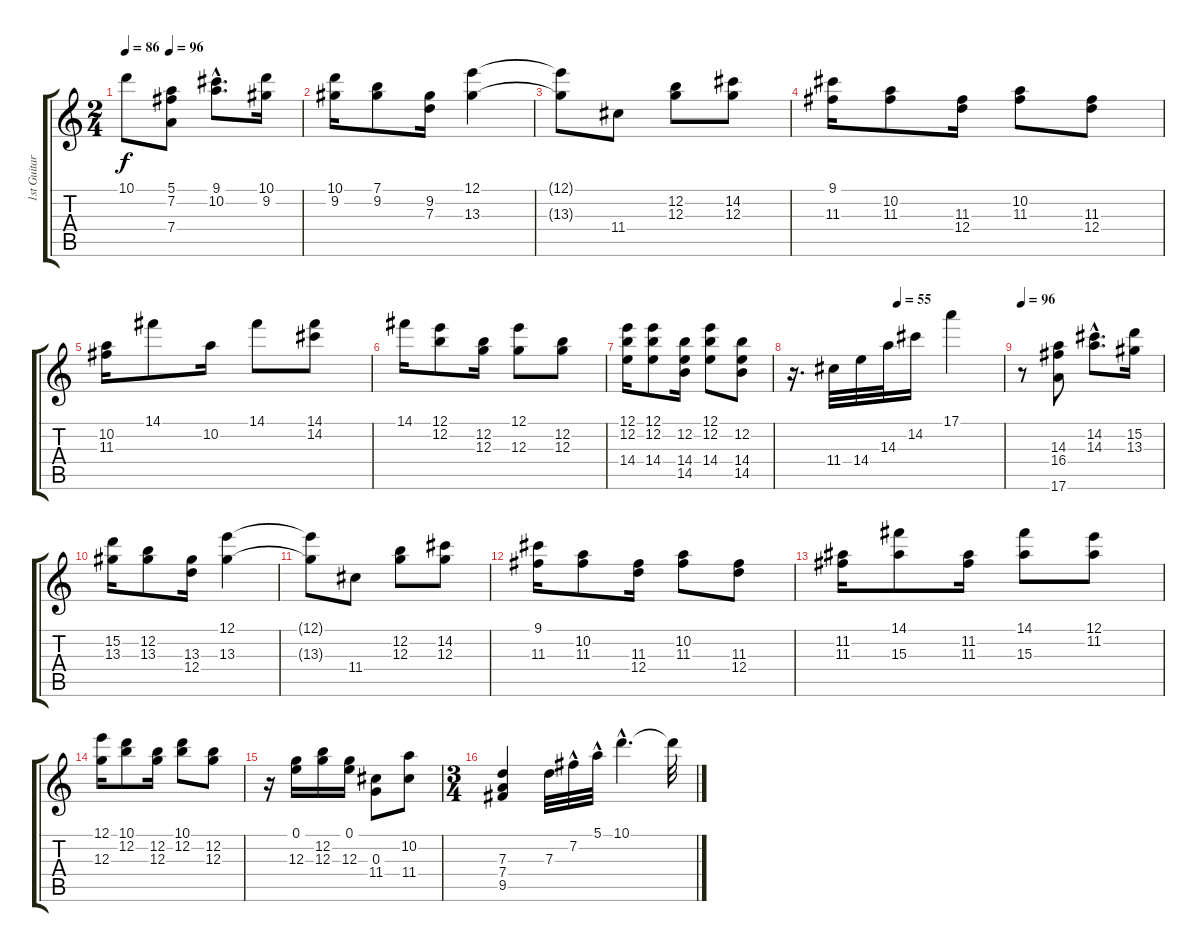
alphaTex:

\track ("1st Guitar" "1st Guitar") {instrument acousticguitarnylon}
\staff {score tabs}
\tuning (E4 B3 G3 D3 A2 E2) {hide}
\ts (2 4)
\tempo 86
\tempo (96 0.25)
\clef g2
\ks c
10.1{t}.8{dy f} (5.1 7.2 7.4).8 (9.1{hac} 10.2{hac}).8{d} (10.1 9.2).16 |
(10.1 9.2).16 (7.1 9.2).8 (9.2 7.3).16 (12.1 13.3).4 |
(12.1{t} 13.3{t}).8 11.4.8 (12.2 12.3).8 (14.2 12.3).8 |
(9.1 11.3).16 (10.2 11.3).8 (11.3 12.4).16 (10.2 11.3).8 (11.3 12.4).8 |
(10.2 11.3).16 14.1.8 10.2.16 14.1.8 (14.1 14.2).8 |
14.1.16 (12.1 12.2).8 (12.2 12.3).16 (12.1 12.3).8 (12.2 12.3).8 |
(12.1 12.2 14.4).16 (12.1 12.2 14.4).8 (12.2 14.4 14.5).16 (12.1 12.2 14.4).8 (12.2 14.4 14.5).8 |
\tempo (55 0.5)
r.16{d} 11.4.32 14.4.32 14.3.32 14.2.16 17.1.4 |
\tempo 96
r.8 (14.3 16.4 17.6).8 (14.2{hac} 14.3{hac}).8{d} (15.2 13.3).16 |
(15.2 13.3).16 (12.2 13.3).8 (13.3 12.4).16 (12.1 13.3).4 |
(12.1{t} 13.3{t}).8 11.4.8 (12.2 12.3).8 (14.2 12.3).8 |
(9.1 11.3).16 (10.2 11.3).8 (11.3 12.4).16 (10.2 11.3).8 (11.3 12.4).8 |
(11.2 11.3).16 (14.1 15.3).8 (11.2 11.3).16 (14.1 15.3).8 (12.1 11.2).8 |
(12.1 12.3).16 (10.1 12.2).8 (12.2 12.3).16 (10.1 12.2).8 (12.2 12.3).8 |
r.16 (0.1 12.3).16 (12.2 12.3).16 (0.1 12.3).16 (0.3 11.4).8 (10.2 11.4).8 |
\ts (3 4)
(7.3 7.4 9.5).4 7.3.32 7.2{hac}.32 5.1{hac}.32 10.1{hac}.4{d} 10.1{t}.32
